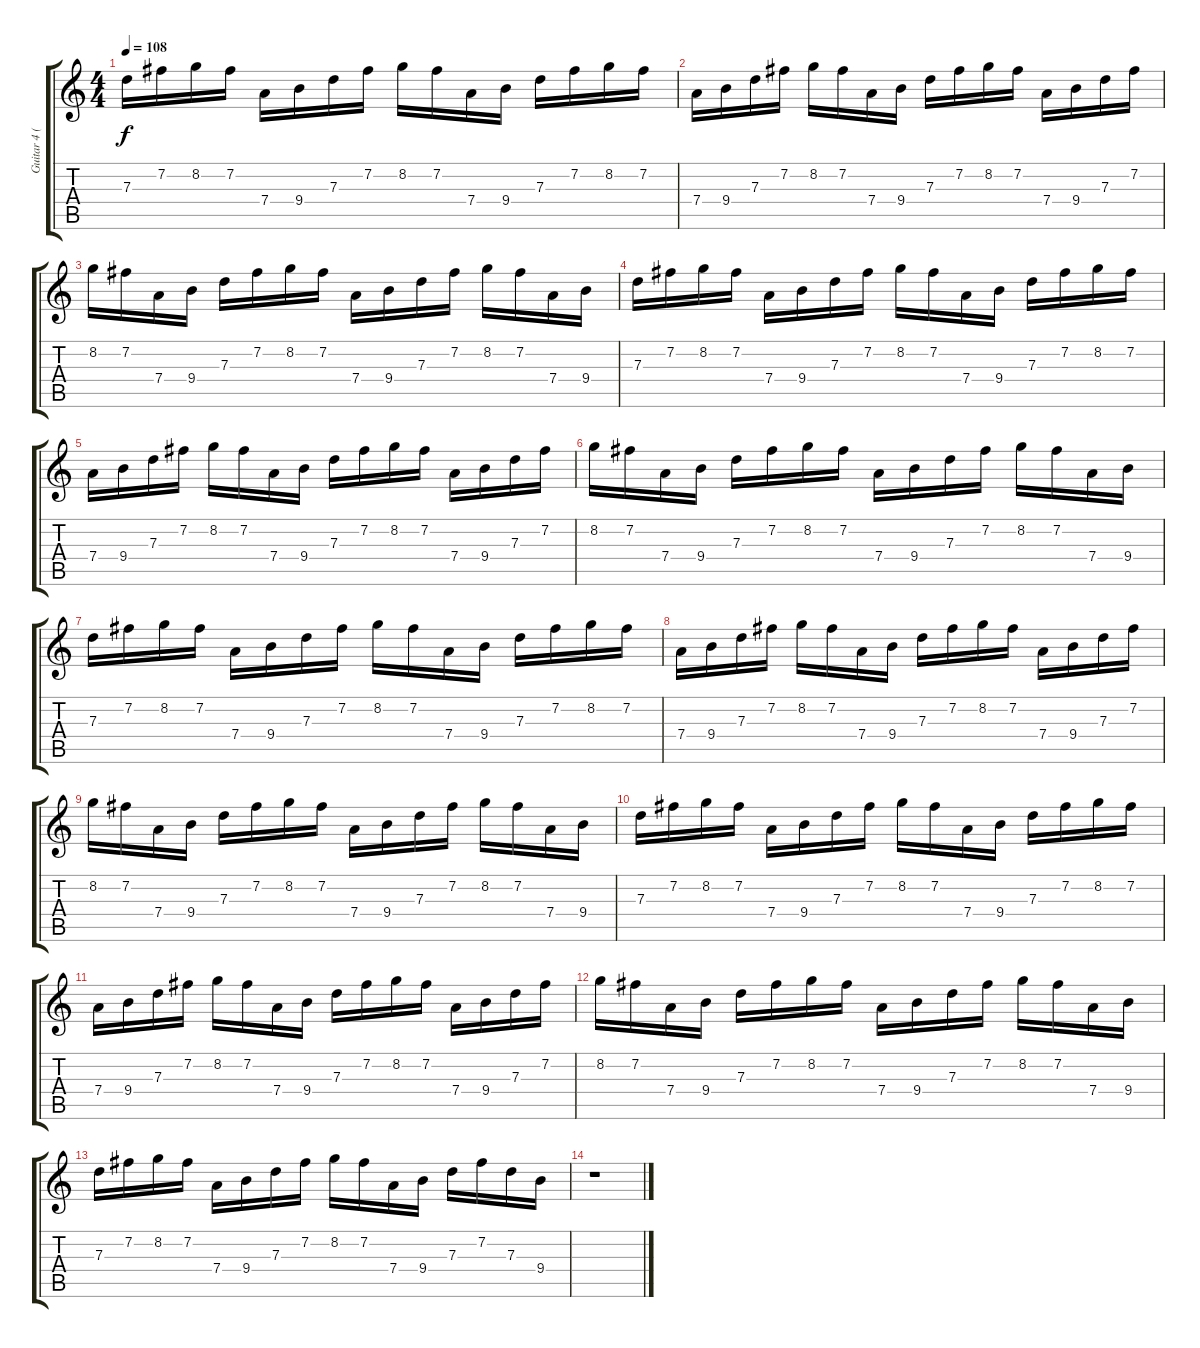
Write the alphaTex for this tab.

\track ("Guitar 4 (Josh Klinghoffer)" "Guitar 4 (") {instrument electricguitarclean}
\staff {score tabs}
\tuning (E4 B3 G3 D3 A2 E2) {hide}
\ts (4 4)
\tempo 108
\clef g2
\ks c
7.3.16{dy f} 7.2.16 8.2.16 7.2.16 7.4.16 9.4.16 7.3.16 7.2.16 8.2.16 7.2.16 7.4.16 9.4.16 7.3.16 7.2.16 8.2.16 7.2.16 |
7.4.16 9.4.16 7.3.16 7.2.16 8.2.16 7.2.16 7.4.16 9.4.16 7.3.16 7.2.16 8.2.16 7.2.16 7.4.16 9.4.16 7.3.16 7.2.16 |
8.2.16 7.2.16 7.4.16 9.4.16 7.3.16 7.2.16 8.2.16 7.2.16 7.4.16 9.4.16 7.3.16 7.2.16 8.2.16 7.2.16 7.4.16 9.4.16 |
7.3.16 7.2.16 8.2.16 7.2.16 7.4.16 9.4.16 7.3.16 7.2.16 8.2.16 7.2.16 7.4.16 9.4.16 7.3.16 7.2.16 8.2.16 7.2.16 |
7.4.16 9.4.16 7.3.16 7.2.16 8.2.16 7.2.16 7.4.16 9.4.16 7.3.16 7.2.16 8.2.16 7.2.16 7.4.16 9.4.16 7.3.16 7.2.16 |
8.2.16 7.2.16 7.4.16 9.4.16 7.3.16 7.2.16 8.2.16 7.2.16 7.4.16 9.4.16 7.3.16 7.2.16 8.2.16 7.2.16 7.4.16 9.4.16 |
7.3.16 7.2.16 8.2.16 7.2.16 7.4.16 9.4.16 7.3.16 7.2.16 8.2.16 7.2.16 7.4.16 9.4.16 7.3.16 7.2.16 8.2.16 7.2.16 |
7.4.16 9.4.16 7.3.16 7.2.16 8.2.16 7.2.16 7.4.16 9.4.16 7.3.16 7.2.16 8.2.16 7.2.16 7.4.16 9.4.16 7.3.16 7.2.16 |
8.2.16 7.2.16 7.4.16 9.4.16 7.3.16 7.2.16 8.2.16 7.2.16 7.4.16 9.4.16 7.3.16 7.2.16 8.2.16 7.2.16 7.4.16 9.4.16 |
7.3.16 7.2.16 8.2.16 7.2.16 7.4.16 9.4.16 7.3.16 7.2.16 8.2.16 7.2.16 7.4.16 9.4.16 7.3.16 7.2.16 8.2.16 7.2.16 |
7.4.16 9.4.16 7.3.16 7.2.16 8.2.16 7.2.16 7.4.16 9.4.16 7.3.16 7.2.16 8.2.16 7.2.16 7.4.16 9.4.16 7.3.16 7.2.16 |
8.2.16 7.2.16 7.4.16 9.4.16 7.3.16 7.2.16 8.2.16 7.2.16 7.4.16 9.4.16 7.3.16 7.2.16 8.2.16 7.2.16 7.4.16 9.4.16 |
7.3.16 7.2.16 8.2.16 7.2.16 7.4.16 9.4.16 7.3.16 7.2.16 8.2.16 7.2.16 7.4.16 9.4.16 7.3.16 7.2.16 7.3.16 9.4.16 |
r.1
